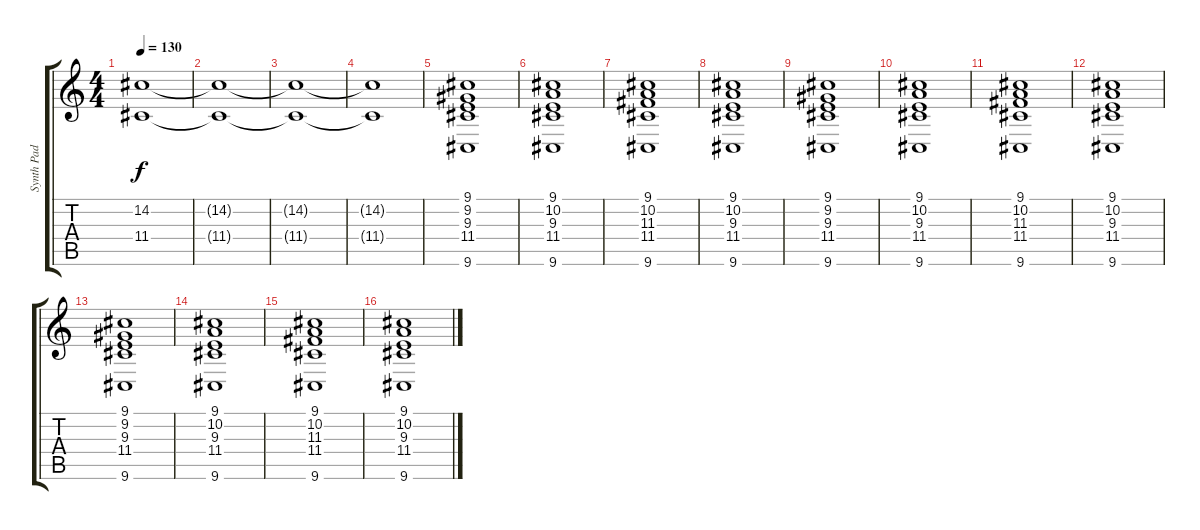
\track ("Synth Pad" "Synth Pad") {instrument pad8sweep}
\staff {score tabs}
\tuning (E4 B3 G3 D3 A2 E2) {hide}
\ts (4 4)
\tempo 130
\clef g2
\ks c
(14.2{t} 11.4{t}).1{dy f} |
(14.2{t} 11.4{t}).1 |
(14.2{t} 11.4{t}).1 |
(14.2{t} 11.4{t}).1 |
(9.1 9.2 9.3 11.4 9.6).1 |
(9.1 10.2 9.3 11.4 9.6).1 |
(9.1 10.2 11.3 11.4 9.6).1 |
(9.1 10.2 9.3 11.4 9.6).1 |
(9.1 9.2 9.3 11.4 9.6).1{volume 14} |
(9.1 10.2 9.3 11.4 9.6).1 |
(9.1 10.2 11.3 11.4 9.6).1 |
(9.1 10.2 9.3 11.4 9.6).1 |
(9.1 9.2 9.3 11.4 9.6).1 |
(9.1 10.2 9.3 11.4 9.6).1 |
(9.1 10.2 11.3 11.4 9.6).1 |
(9.1 10.2 9.3 11.4 9.6).1
